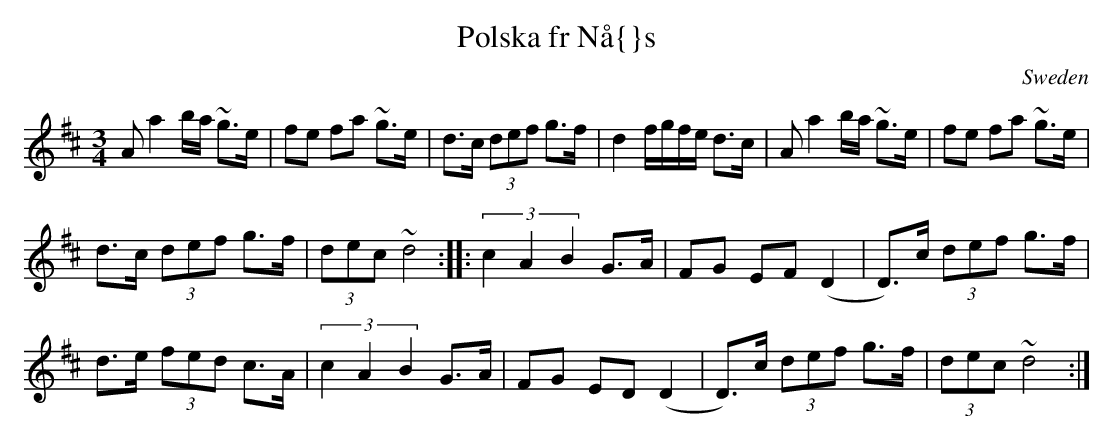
X:1
T:Polska fr N\aa{}s
O:Sweden
M:3/4
K:D
A a2b/a/ ~g>e | fe fa ~g>e | \
d>c (3def g>f | d2 f/g/f/e/ d>c | \
A a2 b/a/ ~g>e | fe fa ~g>e |
d>c (3def g>f | (3dec ~d4 :: \
(3c2A2B2 G>A | FG EF (D2 | D)>c (3def g>f |
d>e (3fed c>A | (3c2A2B2 G>A |\
FG ED (D2 | D)>c (3def g>f | (3dec ~d4 :|
